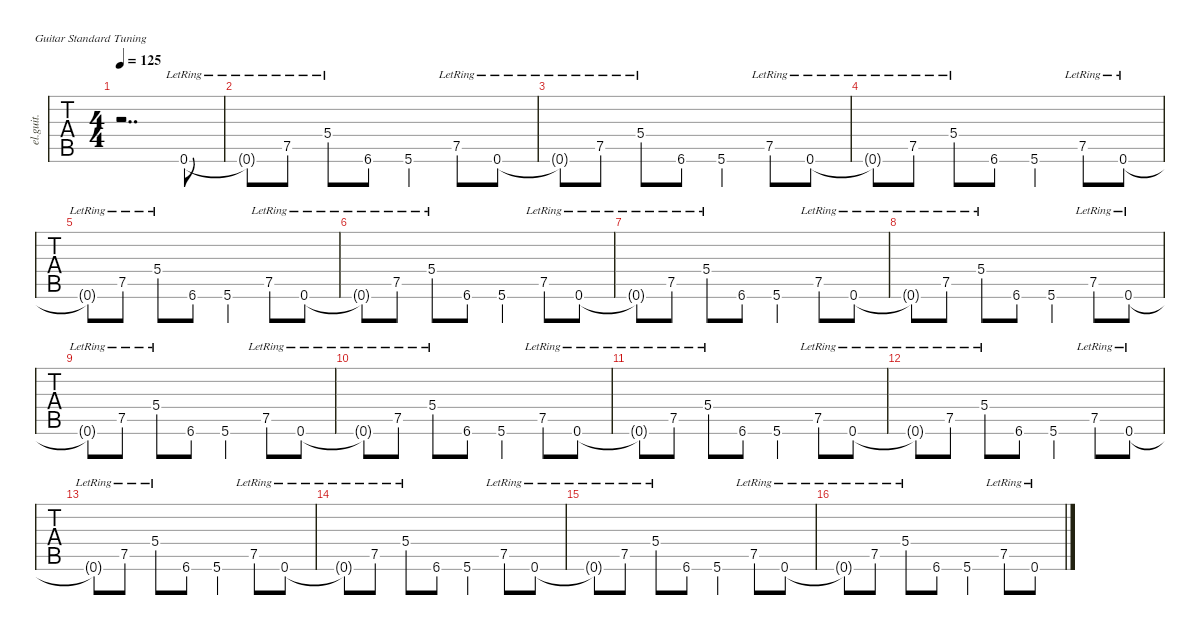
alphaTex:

\defaultSystemsLayout 4
\hideDynamics
\bracketExtendMode nobrackets
\otherSystemsTrackNameOrientation horizontal
\track ("Clean Guitar 1" "el.guit.") {defaultSystemsLayout 4 multiBarRest instrument electricguitarclean}
\staff {tabs}
\tuning (E4 B3 G3 D3 A2 E2)
\ts (4 4)
\tempo 125
\clef g2
\ks c
r.2{dd dy mf} 0.6{lr}.8 |
0.6{lr t}.8 7.5{lr}.8 5.4{lr}.8 6.6{acc #}.8 5.6.4 7.5{lr}.8 0.6{lr}.8 |
0.6{lr t}.8 7.5{lr}.8 5.4{lr}.8 6.6{acc #}.8 5.6.4 7.5{lr}.8 0.6{lr}.8 |
0.6{lr t}.8 7.5{lr}.8 5.4{lr}.8 6.6{acc #}.8 5.6.4 7.5{lr}.8 0.6{lr}.8 |
0.6{lr t}.8 7.5{lr}.8 5.4{lr}.8 6.6{acc #}.8 5.6.4 7.5{lr}.8 0.6{lr}.8 |
0.6{lr t}.8 7.5{lr}.8 5.4{lr}.8 6.6{acc #}.8 5.6.4 7.5{lr}.8 0.6{lr}.8 |
0.6{lr t}.8 7.5{lr}.8 5.4{lr}.8 6.6{acc #}.8 5.6.4 7.5{lr}.8 0.6{lr}.8 |
0.6{lr t}.8 7.5{lr}.8 5.4{lr}.8 6.6{acc #}.8 5.6.4 7.5{lr}.8 0.6{lr}.8 |
0.6{lr t}.8 7.5{lr}.8 5.4{lr}.8 6.6{acc #}.8 5.6.4 7.5{lr}.8 0.6{lr}.8 |
0.6{lr t}.8 7.5{lr}.8 5.4{lr}.8 6.6{acc #}.8 5.6.4 7.5{lr}.8 0.6{lr}.8 |
0.6{lr t}.8 7.5{lr}.8 5.4{lr}.8 6.6{acc #}.8 5.6.4 7.5{lr}.8 0.6{lr}.8 |
0.6{lr t}.8 7.5{lr}.8 5.4{lr}.8 6.6{acc #}.8 5.6.4 7.5{lr}.8 0.6{lr}.8 |
0.6{lr t}.8 7.5{lr}.8 5.4{lr}.8 6.6{acc #}.8 5.6.4 7.5{lr}.8 0.6{lr}.8 |
0.6{lr t}.8 7.5{lr}.8 5.4{lr}.8 6.6{acc #}.8 5.6.4 7.5{lr}.8 0.6{lr}.8 |
0.6{lr t}.8 7.5{lr}.8 5.4{lr}.8 6.6{acc #}.8 5.6.4 7.5{lr}.8 0.6{lr}.8 |
0.6{lr t}.8 7.5{lr}.8 5.4{lr}.8 6.6{acc #}.8 5.6.4 7.5{lr}.8 0.6{lr}.8
